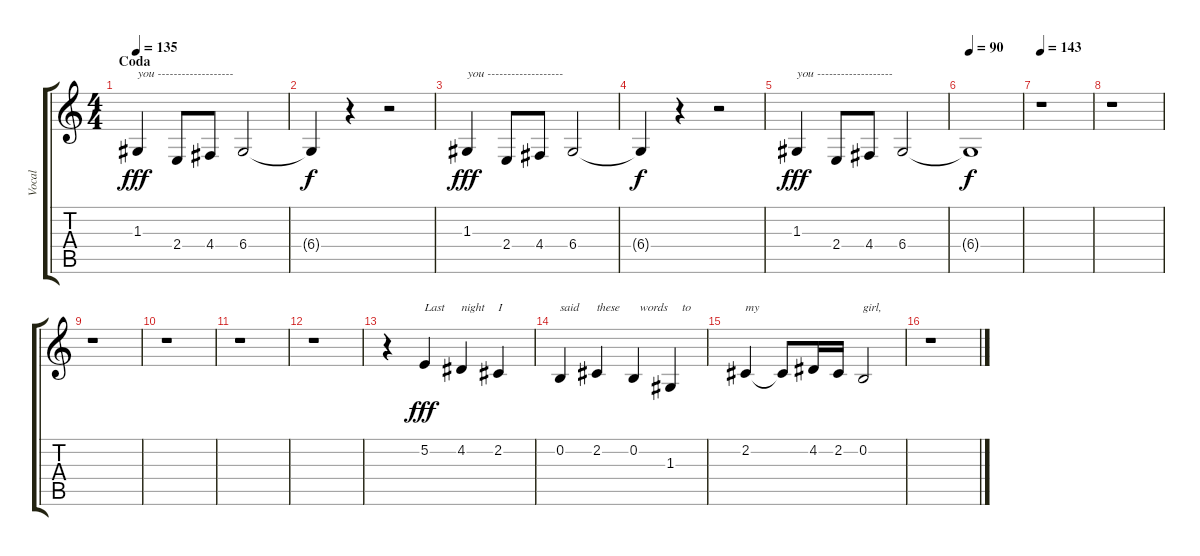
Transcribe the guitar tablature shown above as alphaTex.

\track ("Vocal" "Vocal") {instrument altosax}
\staff {score tabs}
\tuning (E4 B3 G3 D3 A2 E2) {hide}
\ts (4 4)
\section ("" "Coda")
\tempo 135
\clef g2
\ks c
1.3.4{txt "you -------------------" dy fff} 2.4.8 4.4.8 6.4.2 |
6.4{t}.4{dy f} r.4 r.2 |
1.3.4{txt "you -------------------" dy fff} 2.4.8 4.4.8 6.4.2 |
6.4{t}.4{dy f} r.4 r.2 |
1.3.4{txt "you -------------------" dy fff} 2.4.8 4.4.8 6.4.2 |
\tempo 90
6.4{t}.1{dy f} |
\tempo 143
r.1{volume 16 balance 3 instrument altosax} |
r.1 |
r.1 |
r.1 |
r.1 |
r.1 |
r.4 5.2.4{txt "Last" dy fff} 4.2.4{txt "night"} 2.2.4{txt "I"} |
0.2.4{txt "said"} 2.2.4{txt "these"} 0.2.4{txt "  words"} 1.3.4{txt "    to"} |
2.2.4{txt "my"} 2.2{t}.8 4.2.16 2.2.16 0.2.2{txt "girl,"} |
r.1
